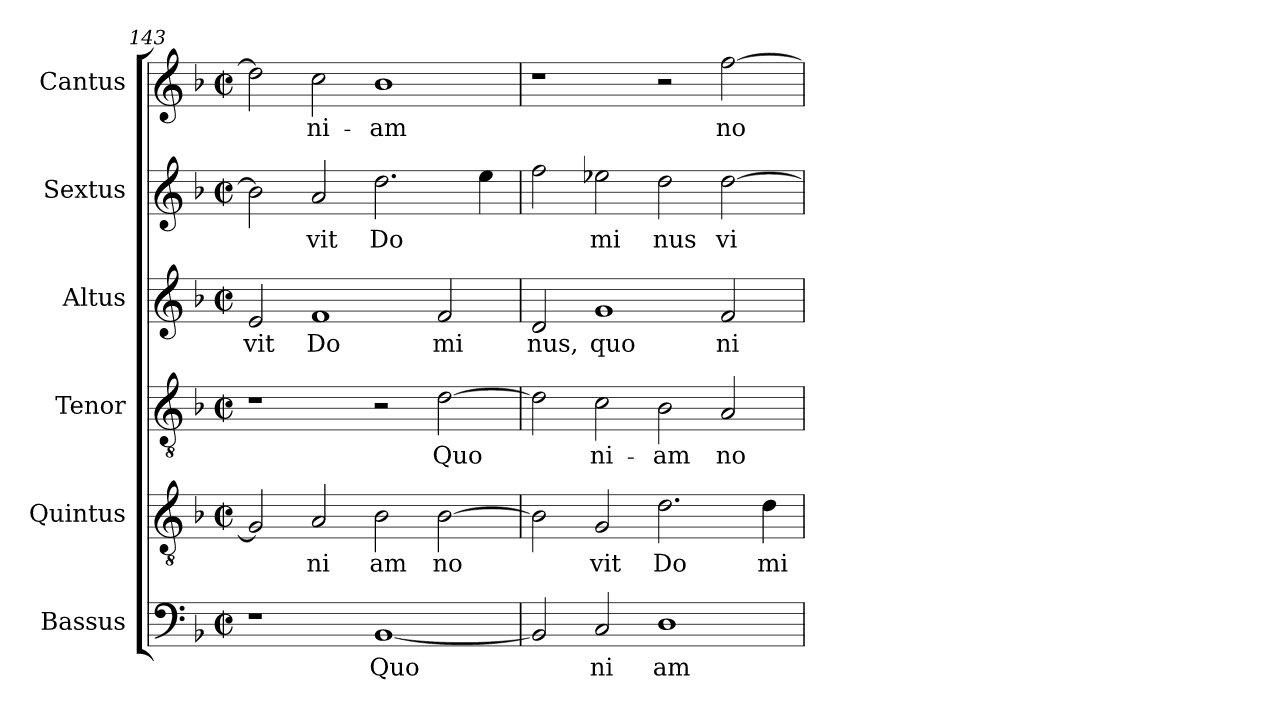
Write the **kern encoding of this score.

**kern	**text	**kern	**text	**kern	**text	**kern	**text	**kern	**text	**kern	**text
*part6	*part6	*part5	*part5	*part4	*part4	*part3	*part3	*part2	*part2	*part1	*part1
*staff6	*staff6	*staff5	*staff5	*staff4	*staff4	*staff3	*staff3	*staff2	*staff2	*staff1	*staff1
*I"Bassus	*	*I"Quintus	*	*I"Tenor	*	*I"Altus	*	*I"Sextus	*	*I"Cantus	*
*I'B	*	*I'Q	*	*I'T	*	*I'A	*	*I'S	*	*I'C	*
*clefF4	*	*clefGv2	*	*clefGv2	*	*clefG2	*	*clefG2	*	*clefG2	*
*k[b-]	*	*k[b-]	*	*k[b-]	*	*k[b-]	*	*k[b-]	*	*k[b-]	*
*F:	*	*F:	*	*F:	*	*F:	*	*F:	*	*F:	*
*M2/2	*	*M2/2	*	*M2/2	*	*M2/2	*	*M2/2	*	*M2/2	*
*met(c|)	*	*met(c|)	*	*met(c|)	*	*met(c|)	*	*met(c|)	*	*met(c|)	*
=143	=143	=143	=143	=143	=143	=143	=143	=143	=143	=143	=143
!	!	!	!LO:LY:b:cj	!	!	!	!LO:LY:b:cj	!	!LO:LY:b:cj	!	!LO:LY:b:cj
1r	.	2G/]	.	1r	.	2e/	vit	2b-\]	.	2dd\]	--
!	!	!	!LO:LY:b:cj	!	!	!	!LO:LY:b:cj	!	!LO:LY:b:cj	!	!LO:LY:b:cj
.	.	2A/	ni	.	.	1f	Do	2a/	vit	2cc\	-ni-
!	!LO:LY:b:cj	!	!LO:LY:b:cj	!	!	!	!	!	!LO:LY:b:cj	!	!LO:LY:b:cj
[<1BB-	Quo	2B-\	am	2r	.	.	.	2.dd\	Do	1b-	-am
!	!	!	!LO:LY:b:cj	!	!LO:LY:b:cj	!	!LO:LY:b:cj	!	!	!	!
.	.	[>2B-\	no	[>2d\	Quo-	2f/	mi	.	.	.	.
!	!	!	!	!	!	!	!	!	!LO:LY:b:cj	!	!
.	.	.	.	.	.	.	.	4ee\	.	.	.
=144	=144	=144	=144	=144	=144	=144	=144	=144	=144	=144	=144
!	!LO:LY:b:cj	!	!LO:LY:b:cj	!	!LO:LY:b:cj	!	!LO:LY:b:cj	!	!LO:LY:b:cj	!	!
2BB-/]	.	2B-\]	.	2d\]	--	2d/	nus,	2ff\	.	1r	.
!	!LO:LY:b:cj	!	!LO:LY:b:cj	!	!LO:LY:b:cj	!	!LO:LY:b:cj	!	!LO:LY:b:cj	!	!
2C/	ni	2G/	vit	2c\	-ni-	1g	quo	2ee-X\	mi	.	.
!	!LO:LY:b:cj	!	!LO:LY:b:cj	!	!LO:LY:b:cj	!	!	!	!LO:LY:b:cj	!	!
1D	am	2.d\	Do	2B-\	-am	.	.	2dd\	nus	2r	.
!	!	!	!	!	!LO:LY:b:cj	!	!LO:LY:b:cj	!	!LO:LY:b:cj	!	!LO:LY:b:cj
.	.	.	.	2A/	no-	2f/	ni	[>2dd\	vi	[>2ff\	no-
!	!	!	!LO:LY:b:cj	!	!	!	!	!	!	!	!
.	.	4d\	mi	.	.	.	.	.	.	.	.
=	=	=	=	=	=	=	=	=	=	=	=
*-	*-	*-	*-	*-	*-	*-	*-	*-	*-	*-	*-
